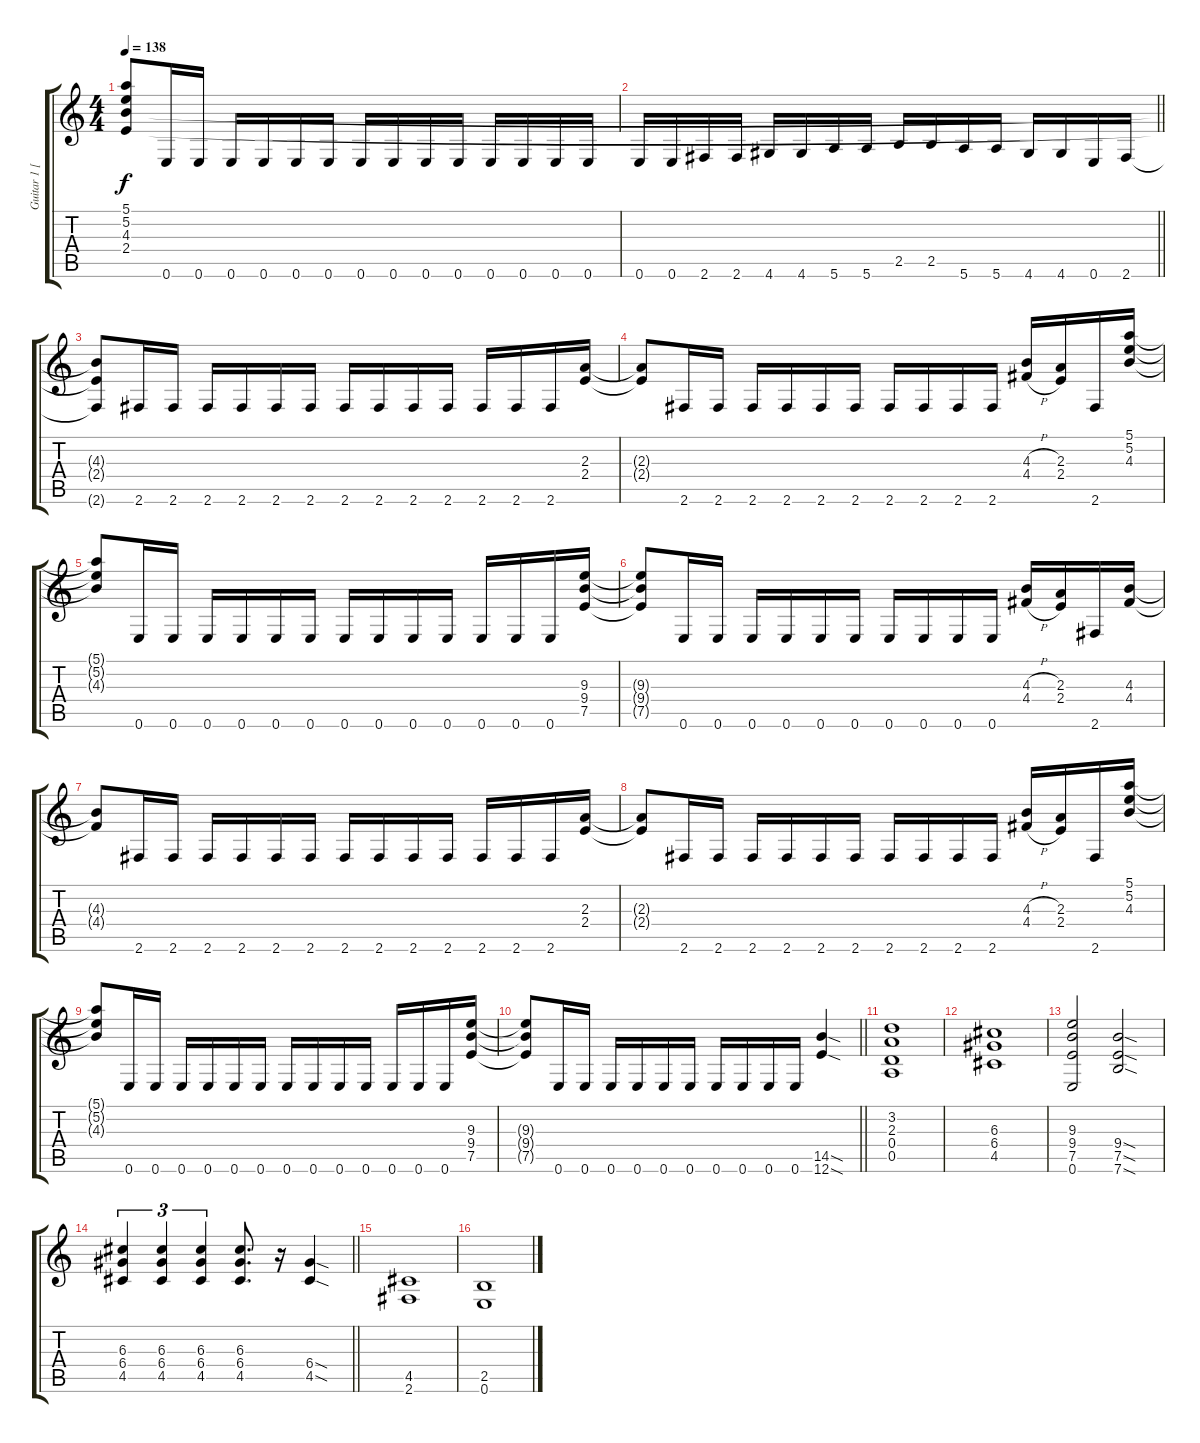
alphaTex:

\track ("Guitar 1 [Rhythm]" "Guitar 1 [") {instrument distortionguitar}
\staff {score tabs}
\tuning (E4 B3 G3 D3 A2 E2) {hide}
\ts (4 4)
\tempo 138
\clef g2
\ks c
(5.1{t} 5.2{t} 4.3{t} 2.4{t}).8{dy f} 0.6.16 0.6.16 0.6.16 0.6.16 0.6.16 0.6.16 0.6.16 0.6.16 0.6.16 0.6.16 0.6.16 0.6.16 0.6.16 0.6.16 |
\barLineRight lightlight
0.6.16 0.6.16 2.6.16 2.6.16 4.6.16 4.6.16 5.6.16 5.6.16 2.5.16 2.5.16 5.6.16 5.6.16 4.6.16 4.6.16 0.6.16 2.6.16 |
(4.3{t} 2.4{t} 2.6{t}).8 2.6.16 2.6.16 2.6.16 2.6.16 2.6.16 2.6.16 2.6.16 2.6.16 2.6.16 2.6.16 2.6.16 2.6.16 2.6.16 (2.3 2.4).16 |
(2.3{t} 2.4{t}).8 2.6.16 2.6.16 2.6.16 2.6.16 2.6.16 2.6.16 2.6.16 2.6.16 2.6.16 2.6.16 (4.3{h} 4.4{h}).16 (2.3 2.4).16 2.6.16 (5.1 5.2 4.3).16 |
(5.1{t} 5.2{t} 4.3{t}).8 0.6.16 0.6.16 0.6.16 0.6.16 0.6.16 0.6.16 0.6.16 0.6.16 0.6.16 0.6.16 0.6.16 0.6.16 0.6.16 (9.3 9.4 7.5).16 |
(9.3{t} 9.4{t} 7.5{t}).8 0.6.16 0.6.16 0.6.16 0.6.16 0.6.16 0.6.16 0.6.16 0.6.16 0.6.16 0.6.16 (4.3{h} 4.4{h}).16 (2.3 2.4).16 2.6.16 (4.3 4.4).16 |
(4.3{t} 4.4{t}).8 2.6.16 2.6.16 2.6.16 2.6.16 2.6.16 2.6.16 2.6.16 2.6.16 2.6.16 2.6.16 2.6.16 2.6.16 2.6.16 (2.3 2.4).16 |
(2.3{t} 2.4{t}).8 2.6.16 2.6.16 2.6.16 2.6.16 2.6.16 2.6.16 2.6.16 2.6.16 2.6.16 2.6.16 (4.3{h} 4.4{h}).16 (2.3 2.4).16 2.6.16 (5.1 5.2 4.3).16 |
(5.1{t} 5.2{t} 4.3{t}).8 0.6.16 0.6.16 0.6.16 0.6.16 0.6.16 0.6.16 0.6.16 0.6.16 0.6.16 0.6.16 0.6.16 0.6.16 0.6.16 (9.3 9.4 7.5).16 |
\barLineRight lightlight
(9.3{t} 9.4{t} 7.5{t}).8 0.6.16 0.6.16 0.6.16 0.6.16 0.6.16 0.6.16 0.6.16 0.6.16 0.6.16 0.6.16 (14.5{sod} 12.6{sod}).4 |
(3.2 2.3 0.4 0.5).1 |
(6.3 6.4 4.5).1 |
(9.3 9.4 7.5 0.6).2 (9.4{sod} 7.5{sod} 7.6{sod}).2 |
\barLineRight lightlight
(6.3 6.4 4.5).4{tu (3 2)} (6.3 6.4 4.5).4{tu (3 2)} (6.3 6.4 4.5).4{tu (3 2)} (6.3 6.4 4.5).8{d} r.16 (6.4{sod} 4.5{sod}).4 |
(4.5 2.6).1 |
(2.5 0.6).1
